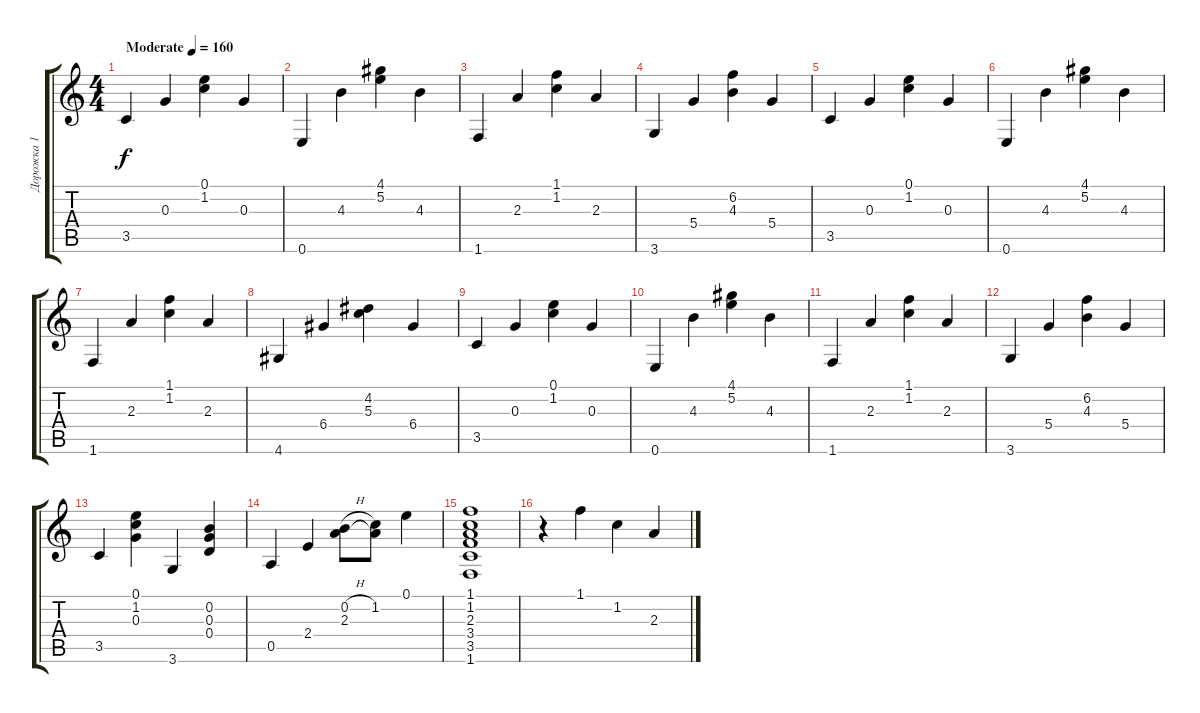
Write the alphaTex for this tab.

\track ("Дорожка 1" "Дорожка 1") {instrument acousticguitarsteel}
\staff {score tabs}
\tuning (E4 B3 G3 D3 A2 E2) {hide}
\ts (4 4)
\tempo (160 "Moderate")
\clef g2
\ks c
3.5.4{dy f instrument acousticguitarsteel} 0.3.4 (0.1 1.2).4 0.3.4 |
0.6.4 4.3.4 (4.1 5.2).4 4.3.4 |
1.6.4 2.3.4 (1.1 1.2).4 2.3.4 |
3.6.4 5.4.4 (6.2 4.3).4 5.4.4 |
3.5.4 0.3.4 (0.1 1.2).4 0.3.4 |
0.6.4 4.3.4 (4.1 5.2).4 4.3.4 |
1.6.4 2.3.4 (1.1 1.2).4 2.3.4 |
4.6.4 6.4.4 (4.2 5.3).4 6.4.4 |
3.5.4 0.3.4 (0.1 1.2).4 0.3.4 |
0.6.4 4.3.4 (4.1 5.2).4 4.3.4 |
1.6.4 2.3.4 (1.1 1.2).4 2.3.4 |
3.6.4 5.4.4 (6.2 4.3).4 5.4.4 |
3.5.4 (0.1 1.2 0.3).4 3.6.4 (0.2 0.3 0.4).4 |
0.5.4 2.4.4 (0.2{h} 2.3).8 (1.2 2.3{t}).8 0.1.4 |
(1.1 1.2 2.3 3.4 3.5 1.6).1 |
r.4 1.1.4 1.2.4 2.3.4
